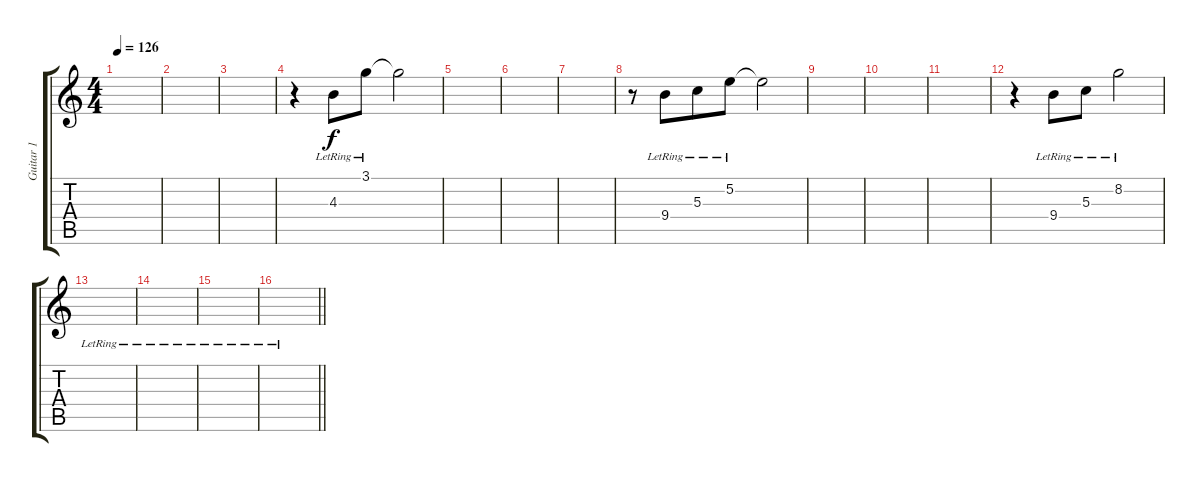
\track ("Guitar 1" "Guitar 1") {instrument electricguitarjazz}
\staff {score tabs}
\tuning (E4 B3 G3 D3 A2 E2) {hide}
\ts (4 4)
\tempo 126
\clef g2
\ks c
|
|
|
r.4 4.3{lr}.8 3.1{lr}.8 3.1{t}.2 |
|
|
|
r.8 9.4{lr}.8{beam merge} 5.3{lr}.8 5.2{lr}.8 5.2{t}.2 |
|
|
|
r.4 9.4{lr}.8 5.3{lr}.8 8.2{lr}.2 |
|
|
|
\barLineRight lightlight
